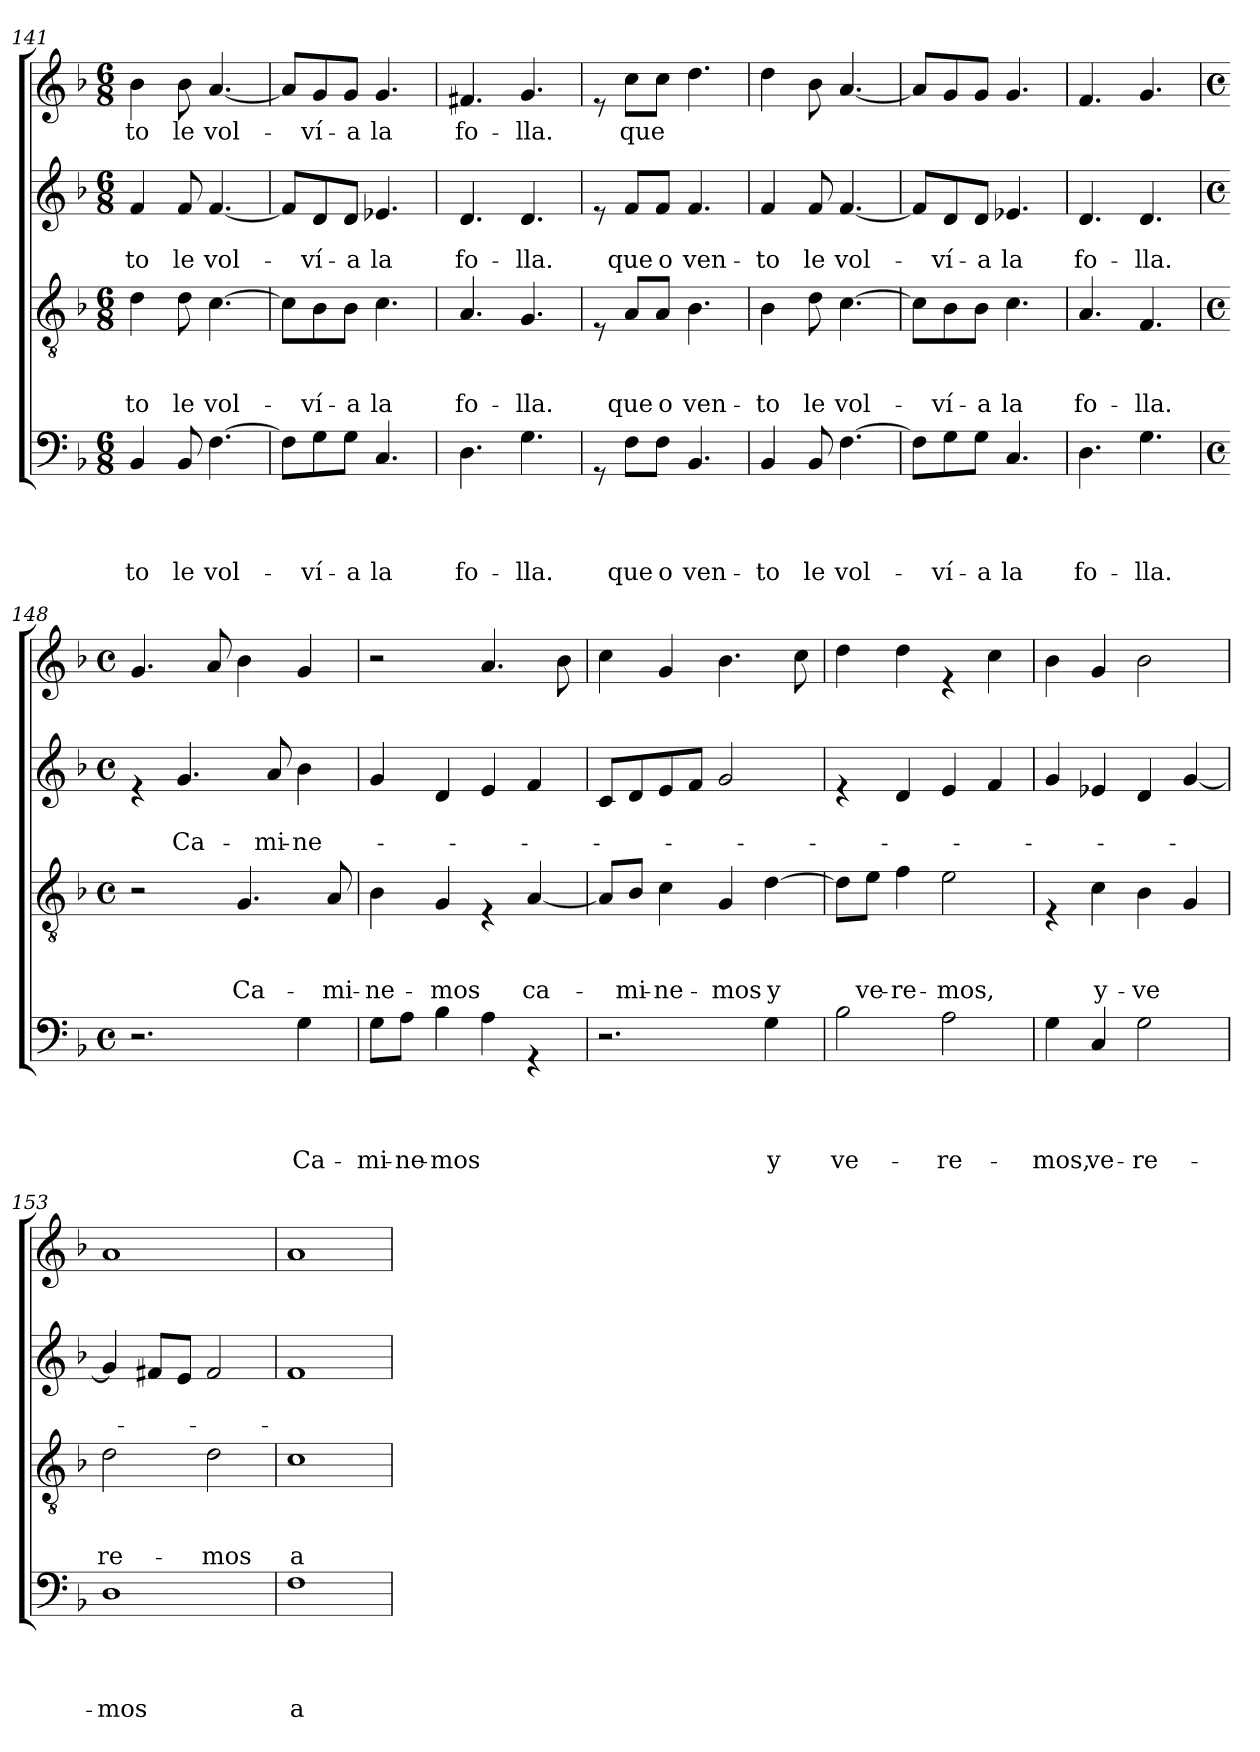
**kern	**text	**text	**text	**text	**kern	**text	**text	**text	**kern	**text	**text	**kern	**text
*part4	*part4	*part4	*part4	*part4	*part3	*part3	*part3	*part3	*part2	*part2	*part2	*part1	*part1
*staff4	*staff4	*staff4	*staff4	*staff4	*staff3	*staff3	*staff3	*staff3	*staff2	*staff2	*staff2	*staff1	*staff1
*clefF4	*	*	*	*	*clefGv2	*	*	*	*clefG2	*	*	*clefG2	*
*k[b-]	*	*	*	*	*k[b-]	*	*	*	*k[b-]	*	*	*k[b-]	*
*F:	*	*	*	*	*F:	*	*	*	*F:	*	*	*F:	*
*M6/8	*	*	*	*	*M6/8	*	*	*	*M6/8	*	*	*M6/8	*
=141	=141	=141	=141	=141	=141	=141	=141	=141	=141	=141	=141	=141	=141
!	!	!	!	!LO:LY:b	!	!	!	!LO:LY:b	!	!	!LO:LY:b	!	!LO:LY:b
4BB-/	.	.	.	-to	4d\	.	.	-to	4f/	.	-to	4b-\	-to
!	!	!	!	!LO:LY:b	!	!	!	!LO:LY:b	!	!	!LO:LY:b	!	!LO:LY:b
8BB-/	.	.	.	le	8d\	.	.	le	8f/	.	le	8b-\	le
!	!	!	!	!LO:LY:b	!	!	!	!LO:LY:b	!	!	!LO:LY:b	!	!LO:LY:b
[>4.F\	.	.	.	vol-	[>4.c\	.	.	vol-	[<4.f/	.	vol-	[<4.a/	vol-
=142	=142	=142	=142	=142	=142	=142	=142	=142	=142	=142	=142	=142	=142
8F\L]	.	.	.	.	8c\L]	.	.	.	8f/L]	.	.	8a/L]	.
!	!	!	!	!LO:LY:b	!	!	!	!LO:LY:b	!	!	!LO:LY:b	!	!LO:LY:b
8G\	.	.	.	-ví-	8B-\	.	.	-ví-	8d/	.	-ví-	8g/	-ví-
!	!	!	!	!LO:LY:b	!	!	!	!LO:LY:b	!	!	!LO:LY:b	!	!LO:LY:b
8G\J	.	.	.	-a	8B-\J	.	.	-a	8d/J	.	-a	8g/J	-a
!	!	!	!	!LO:LY:b	!	!	!	!LO:LY:b	!	!	!LO:LY:b	!	!LO:LY:b
4.C/	.	.	.	la	4.c\	.	.	la	4.e-X/	.	la	4.g/	la
=143	=143	=143	=143	=143	=143	=143	=143	=143	=143	=143	=143	=143	=143
!	!	!	!	!LO:LY:b	!	!	!	!LO:LY:b	!	!	!LO:LY:b	!	!LO:LY:b
4.D\	.	.	.	fo-	4.A/	.	.	fo-	4.d/	.	fo-	4.f#X/	fo-
!	!	!	!	!LO:LY:b	!	!	!	!LO:LY:b	!	!	!LO:LY:b	!	!LO:LY:b
4.G\	.	.	.	-lla.	4.G/	.	.	-lla.	4.d/	.	-lla.	4.g/	-lla.
!!LO:LB:g=z
=144	=144	=144	=144	=144	=144	=144	=144	=144	=144	=144	=144	=144	=144
8rGG	.	.	.	.	8rE	.	.	.	8re	.	.	8re	.
!	!	!	!	!LO:LY:b	!	!	!	!LO:LY:b	!	!	!LO:LY:b	!	!LO:LY:b
8F\L	.	.	.	que	8A/L	.	.	que	8f/L	.	que	8cc\L	que
!	!	!	!	!LO:LY:b	!	!	!	!LO:LY:b	!	!	!LO:LY:b	!	!
8F\J	.	.	.	o	8A/J	.	.	o	8f/J	.	o	8cc\J	.
!	!	!	!	!LO:LY:b	!	!	!	!LO:LY:b	!	!	!LO:LY:b	!	!
4.BB-/	.	.	.	ven-	4.B-\	.	.	ven-	4.f/	.	ven-	4.dd\	.
=145	=145	=145	=145	=145	=145	=145	=145	=145	=145	=145	=145	=145	=145
!	!	!	!	!LO:LY:b	!	!	!	!LO:LY:b	!	!	!LO:LY:b	!	!
4BB-/	.	.	.	-to	4B-\	.	.	-to	4f/	.	-to	4dd\	.
!	!	!	!	!LO:LY:b	!	!	!	!LO:LY:b	!	!	!LO:LY:b	!	!
8BB-/	.	.	.	le	8d\	.	.	le	8f/	.	le	8b-\	.
!	!	!	!	!LO:LY:b	!	!	!	!LO:LY:b	!	!	!LO:LY:b	!	!
[>4.F\	.	.	.	vol-	[>4.c\	.	.	vol-	[<4.f/	.	vol-	[<4.a/	.
=146	=146	=146	=146	=146	=146	=146	=146	=146	=146	=146	=146	=146	=146
8F\L]	.	.	.	.	8c\L]	.	.	.	8f/L]	.	.	8a/L]	.
!	!	!	!	!LO:LY:b	!	!	!	!LO:LY:b	!	!	!LO:LY:b	!	!
8G\	.	.	.	-ví-	8B-\	.	.	-ví-	8d/	.	-ví-	8g/	.
!	!	!	!	!LO:LY:b	!	!	!	!LO:LY:b	!	!	!LO:LY:b	!	!
8G\J	.	.	.	-a	8B-\J	.	.	-a	8d/J	.	-a	8g/J	.
!	!	!	!	!LO:LY:b	!	!	!	!LO:LY:b	!	!	!LO:LY:b	!	!
4.C/	.	.	.	la	4.c\	.	.	la	4.e-X/	.	la	4.g/	.
=147	=147	=147	=147	=147	=147	=147	=147	=147	=147	=147	=147	=147	=147
!	!	!	!	!LO:LY:b	!	!	!	!LO:LY:b	!	!	!LO:LY:b	!	!
4.D\	.	.	.	fo-	4.A/	.	.	fo-	4.d/	.	fo-	4.f/	.
!	!	!	!	!LO:LY:b	!	!	!	!LO:LY:b	!	!	!LO:LY:b	!	!
4.G\	.	.	.	-lla.	4.F/	.	.	-lla.	4.d/	.	-lla.	4.g/	.
=148	=148	=148	=148	=148	=148	=148	=148	=148	=148	=148	=148	=148	=148
*M4/4	*	*	*	*	*M4/4	*	*	*	*M4/4	*	*	*M4/4	*
*met(c)	*	*	*	*	*met(c)	*	*	*	*met(c)	*	*	*met(c)	*
2.r	.	.	.	.	2r	.	.	.	4re	.	.	4.g/	.
!	!	!	!	!	!	!	!	!	!	!	!LO:LY:b	!	!
.	.	.	.	.	.	.	.	.	4.g/	.	Ca-	.	.
.	.	.	.	.	.	.	.	.	.	.	.	8a/	.
!	!	!	!	!	!	!	!	!LO:LY:b	!	!	!	!	!
.	.	.	.	.	4.G/	.	.	Ca-	.	.	.	4b-\	.
!	!	!	!	!	!	!	!	!	!	!	!LO:LY:b	!	!
.	.	.	.	.	.	.	.	.	8a/	.	-mi-	.	.
!	!	!	!	!LO:LY:b	!	!	!	!	!	!	!LO:LY:b	!	!
4G\	.	.	.	Ca-	.	.	.	.	4b-\	.	-ne-	4g/	.
!	!	!	!	!	!	!	!	!LO:LY:b	!	!	!	!	!
.	.	.	.	.	8A/	.	.	-mi-	.	.	.	.	.
=149	=149	=149	=149	=149	=149	=149	=149	=149	=149	=149	=149	=149	=149
!	!	!	!	!LO:LY:b	!	!	!	!LO:LY:b	!	!	!	!	!
8G\L	.	.	.	-mi-	4B-\	.	.	-ne-	4g/	.	.	2r	.
!	!	!	!	!LO:LY:b	!	!	!	!	!	!	!	!	!
8A\J	.	.	.	-ne-	.	.	.	.	.	.	.	.	.
!	!	!	!	!LO:LY:b	!	!	!	!LO:LY:b	!	!	!	!	!
4B-\	.	.	.	-mos	4G/	.	.	-mos	4d/	.	.	.	.
4A\	.	.	.	.	4rE	.	.	.	4e/	.	.	4.a/	.
!	!	!	!	!	!	!	!	!LO:LY:b	!	!	!	!	!
4rGG	.	.	.	.	[<4A/	.	.	ca-	4f/	.	.	.	.
.	.	.	.	.	.	.	.	.	.	.	.	8b-\	.
!!LO:LB:g=z
=150	=150	=150	=150	=150	=150	=150	=150	=150	=150	=150	=150	=150	=150
2.r	.	.	.	.	8A/L]	.	.	.	8c/L	.	.	4cc\	.
!	!	!	!	!	!	!	!	!LO:LY:b	!	!	!	!	!
.	.	.	.	.	8B-/J	.	.	-mi-	8d/	.	.	.	.
!	!	!	!	!	!	!	!	!LO:LY:b	!	!	!	!	!
.	.	.	.	.	4c\	.	.	-ne-	8e/	.	.	4g/	.
.	.	.	.	.	.	.	.	.	8f/J	.	.	.	.
!	!	!	!	!	!	!	!	!LO:LY:b	!	!	!	!	!
.	.	.	.	.	4G/	.	.	-mos	2g/	.	.	4.b-\	.
!	!	!	!	!LO:LY:b	!	!	!	!LO:LY:b	!	!	!	!	!
4G\	.	.	.	y	[>4d\	.	.	y	.	.	.	.	.
.	.	.	.	.	.	.	.	.	.	.	.	8cc\	.
=151	=151	=151	=151	=151	=151	=151	=151	=151	=151	=151	=151	=151	=151
!	!	!	!	!LO:LY:b	!	!	!	!	!	!	!	!	!
2B-\	.	.	.	ve-	8d\L]	.	.	.	4re	.	.	4dd\	.
!	!	!	!	!	!	!	!	!LO:LY:b	!	!	!	!	!
.	.	.	.	.	8e\J	.	.	ve-	.	.	.	.	.
!	!	!	!	!	!	!	!	!LO:LY:b	!	!	!	!	!
.	.	.	.	.	4f\	.	.	-re-	4d/	.	.	4dd\	.
!	!	!	!	!LO:LY:b	!	!	!	!LO:LY:b	!	!	!	!	!
2A\	.	.	.	-re-	2e\	.	.	-mos,	4e/	.	.	4re	.
.	.	.	.	.	.	.	.	.	4f/	.	.	4cc\	.
=152	=152	=152	=152	=152	=152	=152	=152	=152	=152	=152	=152	=152	=152
!	!	!	!	!LO:LY:b	!	!	!	!	!	!	!	!	!
4G\	.	.	.	-mos,	4rE	.	.	.	4g/	.	.	4b-\	.
!	!	!	!	!LO:LY:b	!	!	!	!LO:LY:b	!	!	!	!	!
4C/	.	.	.	ve-	4c\	.	.	y-	4e-X/	.	.	4g/	.
!	!	!	!	!LO:LY:b	!	!	!	!LO:LY:b	!	!	!	!	!
2G\	.	.	.	-re-	4B-\	.	.	-ve	4d/	.	.	2b-\	.
.	.	.	.	.	4G/	.	.	.	[<4g/	.	.	.	.
=153	=153	=153	=153	=153	=153	=153	=153	=153	=153	=153	=153	=153	=153
!	!	!	!	!LO:LY:b	!	!	!	!LO:LY:b	!	!	!	!	!
1D	.	.	.	-mos	2d\	.	.	re-	4g/]	.	.	1a	.
.	.	.	.	.	.	.	.	.	8f#X/L	.	.	.	.
.	.	.	.	.	.	.	.	.	8e/J	.	.	.	.
!	!	!	!	!	!	!	!	!LO:LY:b	!	!	!	!	!
.	.	.	.	.	2d\	.	.	-mos	2f#/	.	.	.	.
=154	=154	=154	=154	=154	=154	=154	=154	=154	=154	=154	=154	=154	=154
!	!	!	!	!LO:LY:b	!	!	!	!LO:LY:b	!	!	!	!	!
1F	.	.	.	a	1c	.	.	a	1f	.	.	1a	.
=	=	=	=	=	=	=	=	=	=	=	=	=	=
*-	*-	*-	*-	*-	*-	*-	*-	*-	*-	*-	*-	*-	*-
